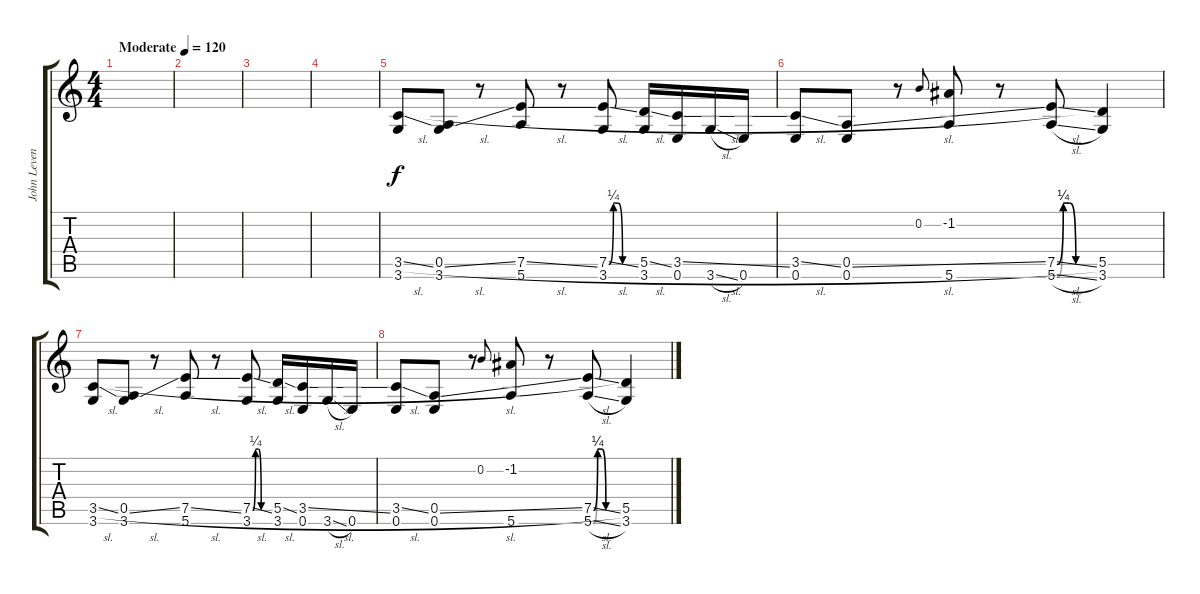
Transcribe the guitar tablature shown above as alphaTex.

\track ("John Leven" "John Leven") {instrument electricbassfinger}
\staff {score tabs}
\tuning (E4 B3 G3 D3 A2 E2) {hide}
\ts (4 4)
\tempo (120 "Moderate")
\clef g2
\ks c
|
|
|
|
(3.5{sl} 3.6).8 (0.5{sl} 3.6).8 r.8 (7.5{sl} 5.6).8 r.8 (7.5{be (custom 0 0 10 1 20 1 30 0 60 0) sl} 3.6).8 (5.5{sl} 3.6).16 (3.5{sl} 0.6).16 3.6{sl}.16 0.6.16 |
(3.5{sl} 0.6).8 (0.5{sl} 0.6).8 r.8 0.2.8{gr onbeat} (-1.2 5.6).8 r.8 (7.5{be (custom 0 0 10 1 20 1 30 0 60 0) sl} 5.6{be (custom 0 0 10 1 20 1 30 0 60 0) sl}).8 (5.5 3.6).4 |
(3.5{sl} 3.6).8 (0.5{sl} 3.6).8 r.8 (7.5{sl} 5.6).8 r.8 (7.5{be (custom 0 0 10 1 20 1 30 0 60 0) sl} 3.6).8 (5.5{sl} 3.6).16 (3.5{sl} 0.6).16 3.6{sl}.16 0.6.16 |
(3.5{sl} 0.6).8 (0.5{sl} 0.6).8 r.8 0.2.8{gr onbeat} (-1.2 5.6).8 r.8 (7.5{be (custom 0 0 10 1 20 1 30 0 60 0) sl} 5.6{be (custom 0 0 10 1 20 1 30 0 60 0) sl}).8 (5.5 3.6).4
